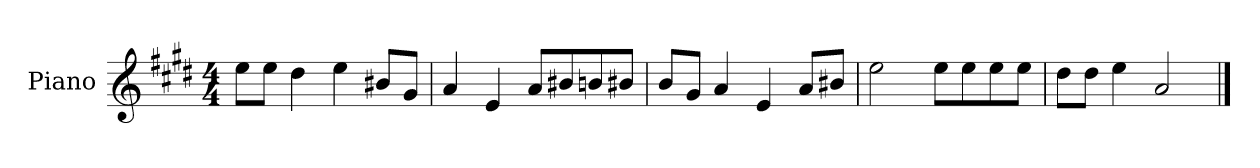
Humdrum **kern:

**kern
*part1
*staff1
*I"Piano
*I'P-no
*clefG2
*k[f#c#g#d#]
*M4/4
*MM90
=1
8ee\L
8ee\J
4dd#\
4ee\
8b#X/L
8g#/J
=2
4a/
4e/
8a/L
8b#X/
8bn/
8b#X/J
=3
8b/L
8g#/J
4a/
4e/
8a/L
8b#X/J
=4
2ee\
8ee\L
8ee\
8ee\
8ee\J
=5
8dd#\L
8dd#\J
4ee\
2a/
==
*-
